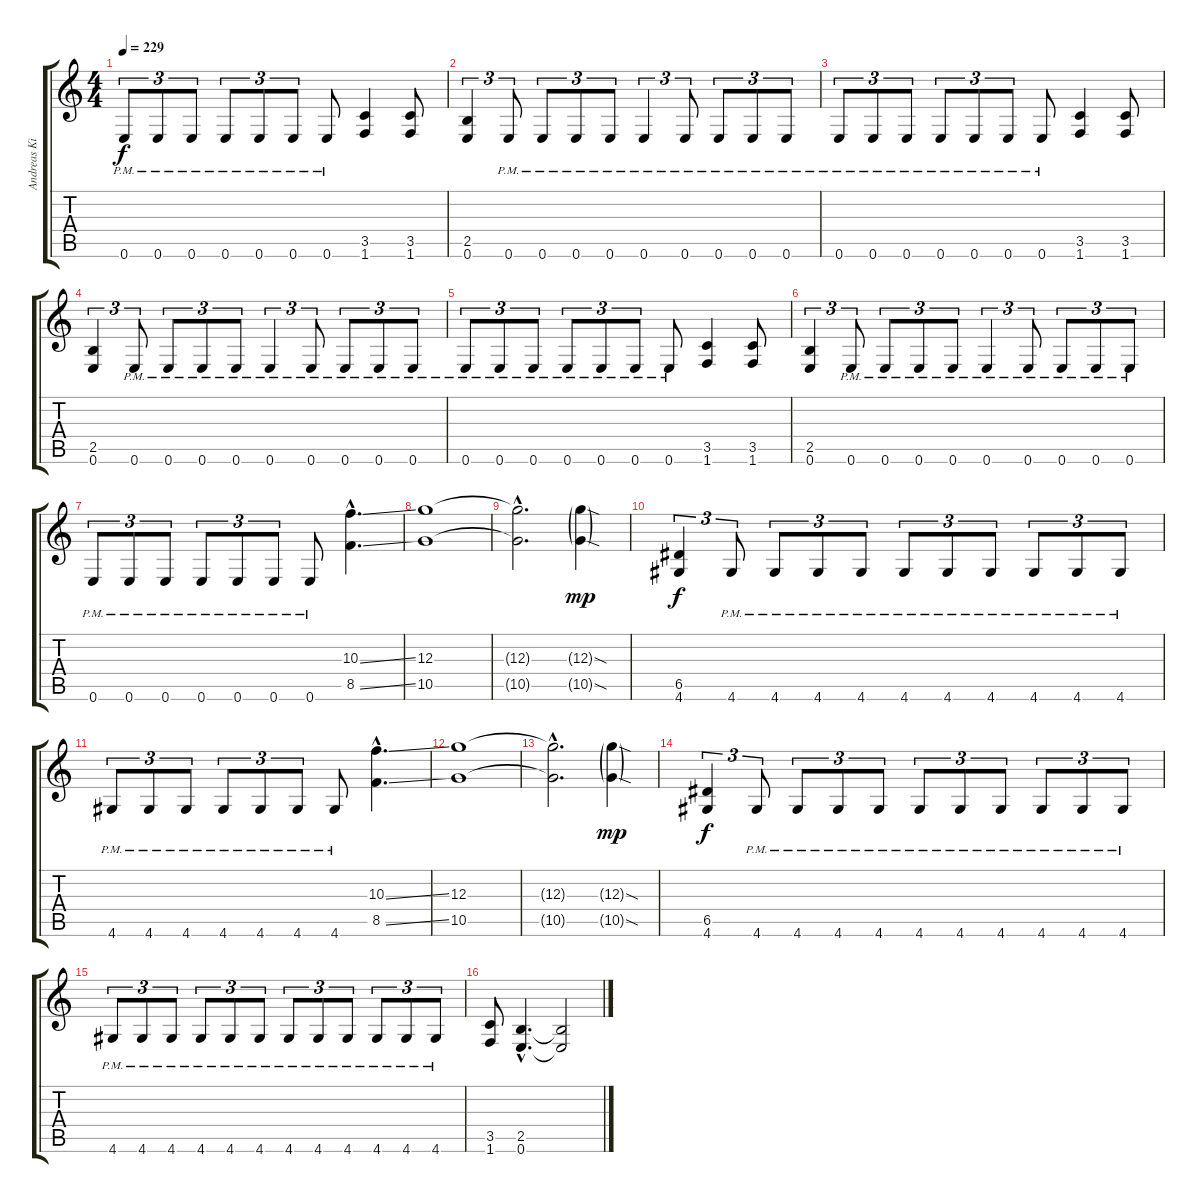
\track ("Andreas Kisser" "Andreas Ki") {instrument distortionguitar}
\staff {score tabs}
\tuning (E4 B3 G3 D3 A2 E2) {hide}
\ts (4 4)
\tempo 229
\clef g2
\ks c
0.6{pm}.8{tu (3 2) dy f} 0.6{pm}.8{tu (3 2)} 0.6{pm}.8{tu (3 2)} 0.6{pm}.8{tu (3 2)} 0.6{pm}.8{tu (3 2)} 0.6{pm}.8{tu (3 2)} 0.6{pm}.8 (3.5 1.6).4 (3.5 1.6).8 |
(2.5 0.6).4{tu (3 2)} 0.6{pm}.8{tu (3 2)} 0.6{pm}.8{tu (3 2)} 0.6{pm}.8{tu (3 2)} 0.6{pm}.8{tu (3 2)} 0.6{pm}.4{tu (3 2)} 0.6{pm}.8{tu (3 2)} 0.6{pm}.8{tu (3 2)} 0.6{pm}.8{tu (3 2)} 0.6{pm}.8{tu (3 2)} |
0.6{pm}.8{tu (3 2)} 0.6{pm}.8{tu (3 2)} 0.6{pm}.8{tu (3 2)} 0.6{pm}.8{tu (3 2)} 0.6{pm}.8{tu (3 2)} 0.6{pm}.8{tu (3 2)} 0.6{pm}.8 (3.5 1.6).4 (3.5 1.6).8 |
(2.5 0.6).4{tu (3 2)} 0.6{pm}.8{tu (3 2)} 0.6{pm}.8{tu (3 2)} 0.6{pm}.8{tu (3 2)} 0.6{pm}.8{tu (3 2)} 0.6{pm}.4{tu (3 2)} 0.6{pm}.8{tu (3 2)} 0.6{pm}.8{tu (3 2)} 0.6{pm}.8{tu (3 2)} 0.6{pm}.8{tu (3 2)} |
0.6{pm}.8{tu (3 2)} 0.6{pm}.8{tu (3 2)} 0.6{pm}.8{tu (3 2)} 0.6{pm}.8{tu (3 2)} 0.6{pm}.8{tu (3 2)} 0.6{pm}.8{tu (3 2)} 0.6{pm}.8 (3.5 1.6).4 (3.5 1.6).8 |
(2.5 0.6).4{tu (3 2)} 0.6{pm}.8{tu (3 2)} 0.6{pm}.8{tu (3 2)} 0.6{pm}.8{tu (3 2)} 0.6{pm}.8{tu (3 2)} 0.6{pm}.4{tu (3 2)} 0.6{pm}.8{tu (3 2)} 0.6{pm}.8{tu (3 2)} 0.6{pm}.8{tu (3 2)} 0.6{pm}.8{tu (3 2)} |
0.6{pm}.8{tu (3 2)} 0.6{pm}.8{tu (3 2)} 0.6{pm}.8{tu (3 2)} 0.6{pm}.8{tu (3 2)} 0.6{pm}.8{tu (3 2)} 0.6{pm}.8{tu (3 2)} 0.6{pm}.8 (10.3{ss hac} 8.5{ss hac}).4{d} |
(12.3 10.5).1 |
(12.3{hac t} 10.5{hac t}).2{d} (12.3{sod g} 10.5{sod g}).4{dy mp} |
(6.5 4.6).4{tu (3 2) dy f} 4.6{pm}.8{tu (3 2)} 4.6{pm}.8{tu (3 2)} 4.6{pm}.8{tu (3 2)} 4.6{pm}.8{tu (3 2)} 4.6{pm}.8{tu (3 2)} 4.6{pm}.8{tu (3 2)} 4.6{pm}.8{tu (3 2)} 4.6{pm}.8{tu (3 2)} 4.6{pm}.8{tu (3 2)} 4.6{pm}.8{tu (3 2)} |
4.6{pm}.8{tu (3 2)} 4.6{pm}.8{tu (3 2)} 4.6{pm}.8{tu (3 2)} 4.6{pm}.8{tu (3 2)} 4.6{pm}.8{tu (3 2)} 4.6{pm}.8{tu (3 2)} 4.6{pm}.8 (10.3{ss hac} 8.5{ss hac}).4{d} |
(12.3 10.5).1 |
(12.3{hac t} 10.5{hac t}).2{d} (12.3{sod g} 10.5{sod g}).4{dy mp} |
(6.5 4.6).4{tu (3 2) dy f} 4.6{pm}.8{tu (3 2)} 4.6{pm}.8{tu (3 2)} 4.6{pm}.8{tu (3 2)} 4.6{pm}.8{tu (3 2)} 4.6{pm}.8{tu (3 2)} 4.6{pm}.8{tu (3 2)} 4.6{pm}.8{tu (3 2)} 4.6{pm}.8{tu (3 2)} 4.6{pm}.8{tu (3 2)} 4.6{pm}.8{tu (3 2)} |
4.6{pm}.8{tu (3 2)} 4.6{pm}.8{tu (3 2)} 4.6{pm}.8{tu (3 2)} 4.6{pm}.8{tu (3 2)} 4.6{pm}.8{tu (3 2)} 4.6{pm}.8{tu (3 2)} 4.6{pm}.8{tu (3 2)} 4.6{pm}.8{tu (3 2)} 4.6{pm}.8{tu (3 2)} 4.6{pm}.8{tu (3 2)} 4.6{pm}.8{tu (3 2)} 4.6{pm}.8{tu (3 2)} |
(3.5 1.6).8 (2.5{hac} 0.6{hac}).4{d} (2.5{t} 0.6{t}).2
